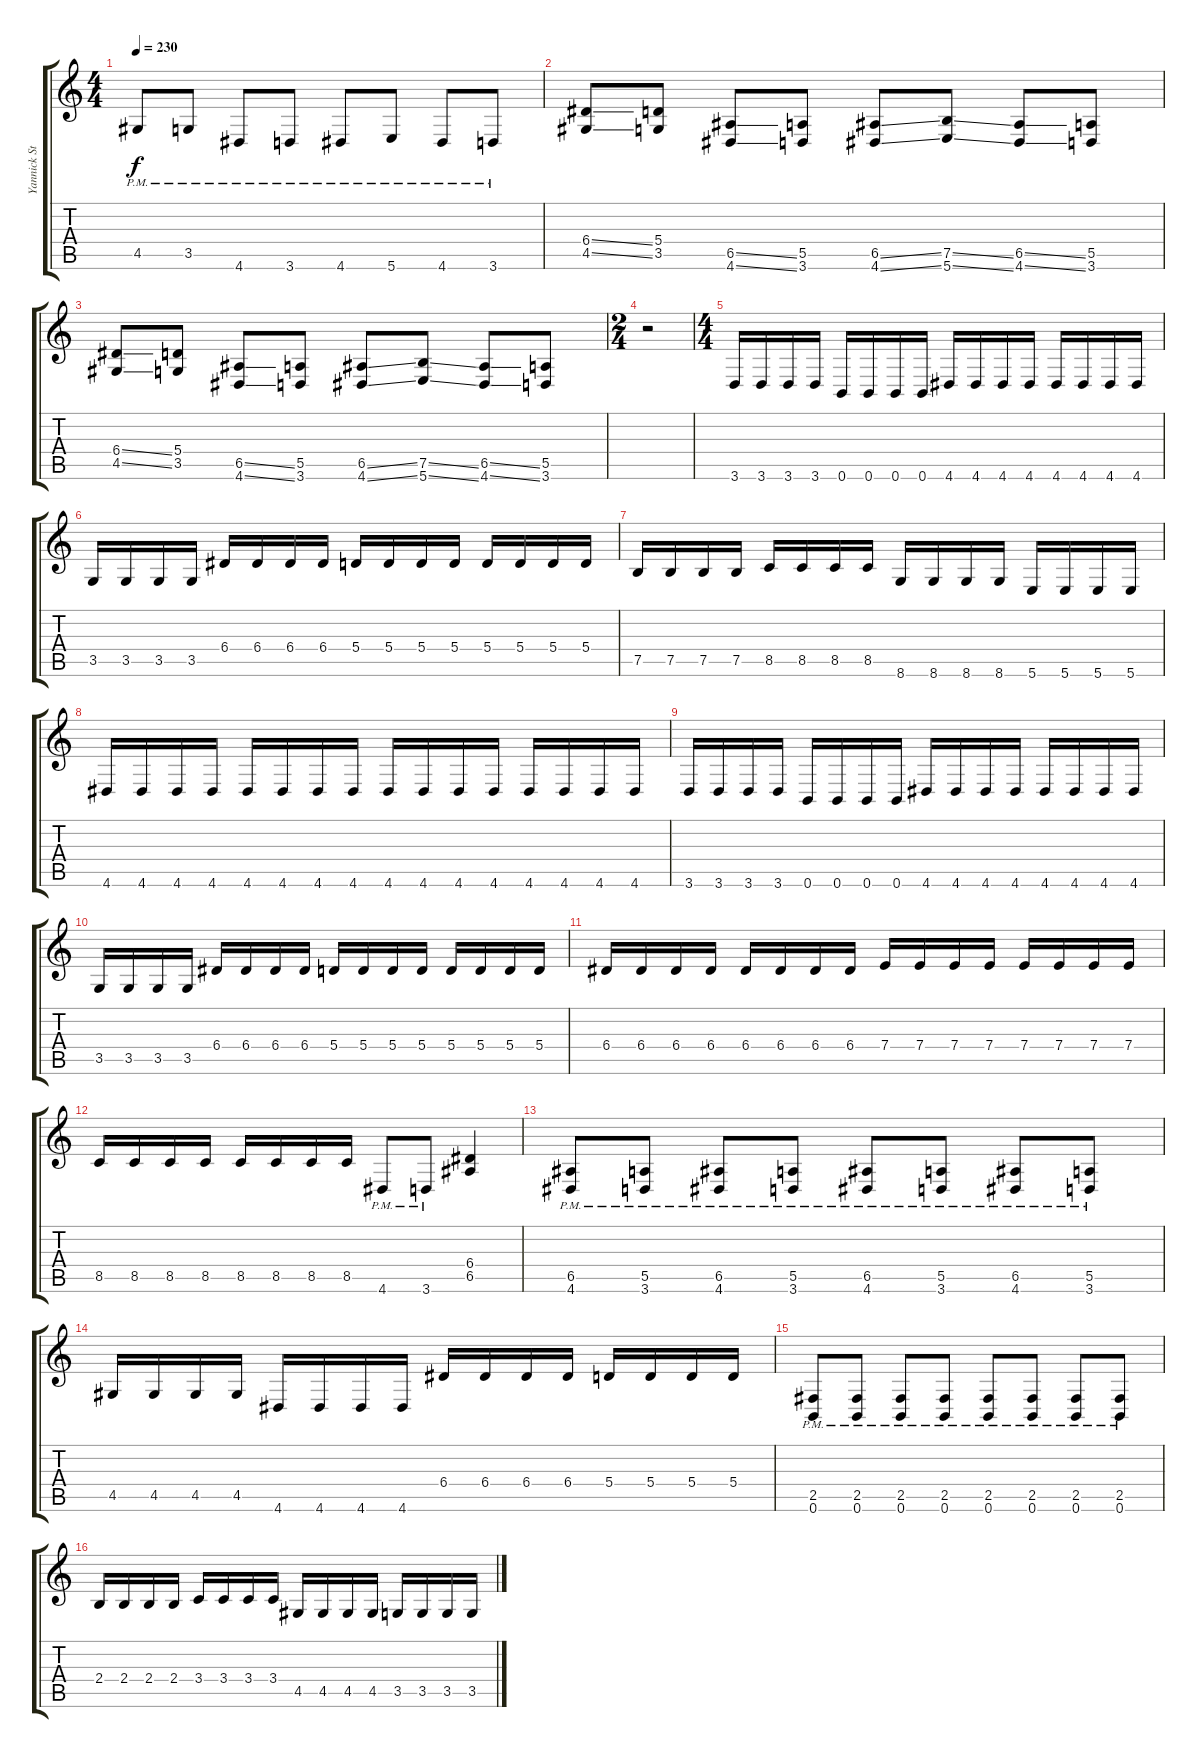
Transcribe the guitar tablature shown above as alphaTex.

\track ("Yannick St-Amand" "Yannick St") {instrument distortionguitar}
\staff {score tabs}
\tuning (B3 Gb3 D3 A2 E2 B1) {hide}
\ts (4 4)
\tempo 230
\clef g2
\ks c
4.5{pm}.8{dy f} 3.5{pm}.8 4.6{pm}.8 3.6{pm}.8 4.6{pm}.8 5.6{pm}.8 4.6{pm}.8 3.6{pm}.8 |
(6.4{ss} 4.5{ss}).8 (5.4 3.5).8 (6.5{ss} 4.6{ss}).8 (5.5 3.6).8 (6.5{ss} 4.6{ss}).8 (7.5{ss} 5.6{ss}).8 (6.5{ss} 4.6{ss}).8 (5.5 3.6).8 |
(6.4{ss} 4.5{ss}).8 (5.4 3.5).8 (6.5{ss} 4.6{ss}).8 (5.5 3.6).8 (6.5{ss} 4.6{ss}).8 (7.5{ss} 5.6{ss}).8 (6.5{ss} 4.6{ss}).8 (5.5 3.6).8 |
\ts (2 4)
r.2 |
\ts (4 4)
3.6.16 3.6.16 3.6.16 3.6.16 0.6.16 0.6.16 0.6.16 0.6.16 4.6.16 4.6.16 4.6.16 4.6.16 4.6.16 4.6.16 4.6.16 4.6.16 |
3.5.16 3.5.16 3.5.16 3.5.16 6.4.16 6.4.16 6.4.16 6.4.16 5.4.16 5.4.16 5.4.16 5.4.16 5.4.16 5.4.16 5.4.16 5.4.16 |
7.5.16 7.5.16 7.5.16 7.5.16 8.5.16 8.5.16 8.5.16 8.5.16 8.6.16 8.6.16 8.6.16 8.6.16 5.6.16 5.6.16 5.6.16 5.6.16 |
4.6.16 4.6.16 4.6.16 4.6.16 4.6.16 4.6.16 4.6.16 4.6.16 4.6.16 4.6.16 4.6.16 4.6.16 4.6.16 4.6.16 4.6.16 4.6.16 |
3.6.16 3.6.16 3.6.16 3.6.16 0.6.16 0.6.16 0.6.16 0.6.16 4.6.16 4.6.16 4.6.16 4.6.16 4.6.16 4.6.16 4.6.16 4.6.16 |
3.5.16 3.5.16 3.5.16 3.5.16 6.4.16 6.4.16 6.4.16 6.4.16 5.4.16 5.4.16 5.4.16 5.4.16 5.4.16 5.4.16 5.4.16 5.4.16 |
6.4.16 6.4.16 6.4.16 6.4.16 6.4.16 6.4.16 6.4.16 6.4.16 7.4.16 7.4.16 7.4.16 7.4.16 7.4.16 7.4.16 7.4.16 7.4.16 |
8.5.16 8.5.16 8.5.16 8.5.16 8.5.16 8.5.16 8.5.16 8.5.16 4.6{pm}.8 3.6{pm}.8 (6.4 6.5).4 |
(6.5{pm} 4.6{pm}).8 (5.5{pm} 3.6{pm}).8 (6.5{pm} 4.6{pm}).8 (5.5{pm} 3.6{pm}).8 (6.5{pm} 4.6{pm}).8 (5.5{pm} 3.6{pm}).8 (6.5{pm} 4.6{pm}).8 (5.5{pm} 3.6{pm}).8 |
4.5.16 4.5.16 4.5.16 4.5.16 4.6.16 4.6.16 4.6.16 4.6.16 6.4.16 6.4.16 6.4.16 6.4.16 5.4.16 5.4.16 5.4.16 5.4.16 |
(2.5{pm} 0.6{pm}).8 (2.5{pm} 0.6{pm}).8 (2.5{pm} 0.6{pm}).8 (2.5{pm} 0.6{pm}).8 (2.5{pm} 0.6{pm}).8 (2.5{pm} 0.6{pm}).8 (2.5{pm} 0.6{pm}).8 (2.5{pm} 0.6{pm}).8 |
2.4.16 2.4.16 2.4.16 2.4.16 3.4.16 3.4.16 3.4.16 3.4.16 4.5.16 4.5.16 4.5.16 4.5.16 3.5.16 3.5.16 3.5.16 3.5.16
